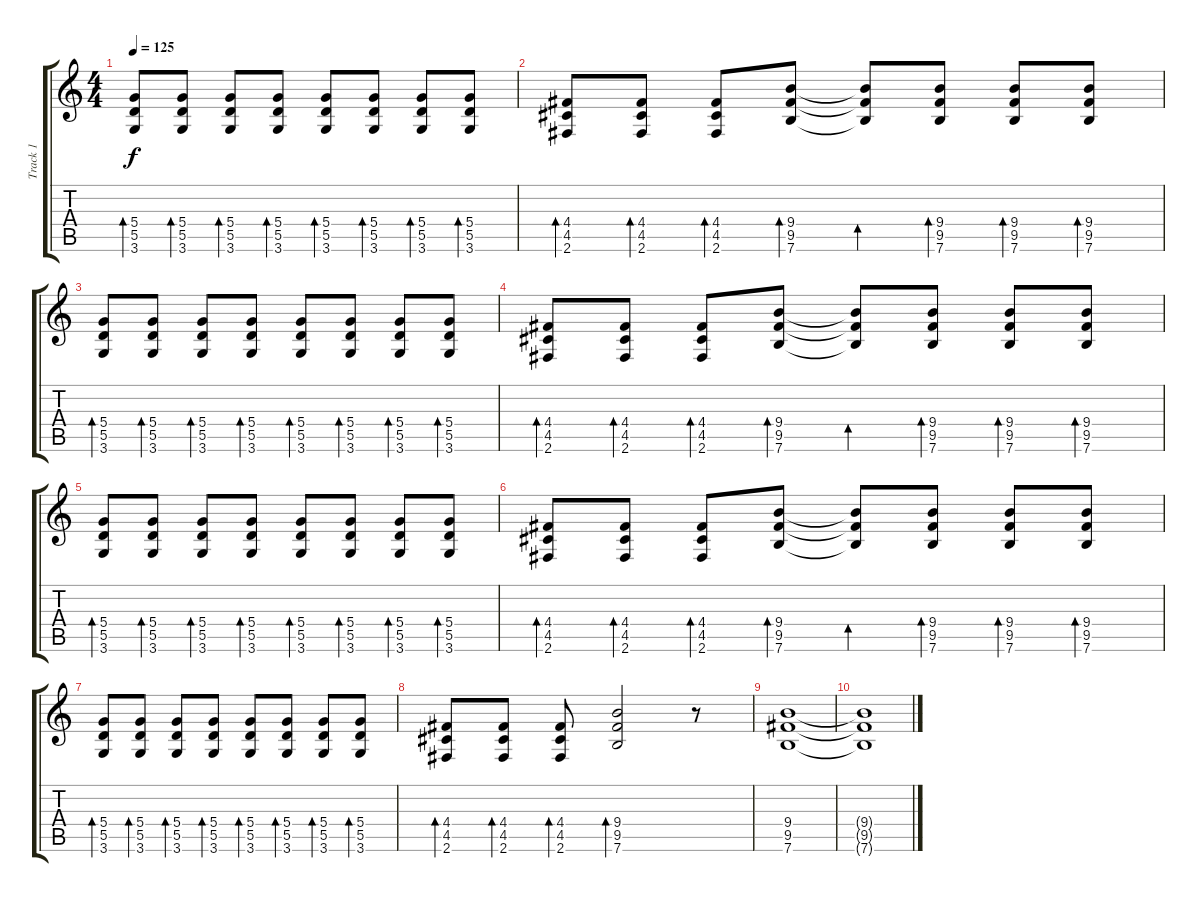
\track ("Track 1" "Track 1") {instrument distortionguitar}
\staff {score tabs}
\tuning (E4 B3 G3 D3 A2 E2) {hide}
\ts (4 4)
\tempo 125
\clef g2
\ks c
(5.4 5.5 3.6).8{bd 60 dy f} (5.4 5.5 3.6).8{bd 60} (5.4 5.5 3.6).8{bd 60} (5.4 5.5 3.6).8{bd 60} (5.4 5.5 3.6).8{bd 60} (5.4 5.5 3.6).8{bd 60} (5.4 5.5 3.6).8{bd 60} (5.4 5.5 3.6).8{bd 60} |
(4.4 4.5 2.6).8{bd 60} (4.4 4.5 2.6).8{bd 60} (4.4 4.5 2.6).8{bd 60} (9.4 9.5 7.6).8{bd 60} (9.4{t} 9.5{t} 7.6{t}).8{bd 60} (9.4 9.5 7.6).8{bd 60} (9.4 9.5 7.6).8{bd 60} (9.4 9.5 7.6).8{bd 60} |
(5.4 5.5 3.6).8{bd 60} (5.4 5.5 3.6).8{bd 60} (5.4 5.5 3.6).8{bd 60} (5.4 5.5 3.6).8{bd 60} (5.4 5.5 3.6).8{bd 60} (5.4 5.5 3.6).8{bd 60} (5.4 5.5 3.6).8{bd 60} (5.4 5.5 3.6).8{bd 60} |
(4.4 4.5 2.6).8{bd 60} (4.4 4.5 2.6).8{bd 60} (4.4 4.5 2.6).8{bd 60} (9.4 9.5 7.6).8{bd 60} (9.4{t} 9.5{t} 7.6{t}).8{bd 60} (9.4 9.5 7.6).8{bd 60} (9.4 9.5 7.6).8{bd 60} (9.4 9.5 7.6).8{bd 60} |
(5.4 5.5 3.6).8{bd 60} (5.4 5.5 3.6).8{bd 60} (5.4 5.5 3.6).8{bd 60} (5.4 5.5 3.6).8{bd 60} (5.4 5.5 3.6).8{bd 60} (5.4 5.5 3.6).8{bd 60} (5.4 5.5 3.6).8{bd 60} (5.4 5.5 3.6).8{bd 60} |
(4.4 4.5 2.6).8{bd 60} (4.4 4.5 2.6).8{bd 60} (4.4 4.5 2.6).8{bd 60} (9.4 9.5 7.6).8{bd 60} (9.4{t} 9.5{t} 7.6{t}).8{bd 60} (9.4 9.5 7.6).8{bd 60} (9.4 9.5 7.6).8{bd 60} (9.4 9.5 7.6).8{bd 60} |
(5.4 5.5 3.6).8{bd 60} (5.4 5.5 3.6).8{bd 60} (5.4 5.5 3.6).8{bd 60} (5.4 5.5 3.6).8{bd 60} (5.4 5.5 3.6).8{bd 60} (5.4 5.5 3.6).8{bd 60} (5.4 5.5 3.6).8{bd 60} (5.4 5.5 3.6).8{bd 60} |
(4.4 4.5 2.6).8{bd 60} (4.4 4.5 2.6).8{bd 60} (4.4 4.5 2.6).8{bd 60} (9.4 9.5 7.6).2{bd 60} r.8 |
(9.4 9.5 7.6).1 |
(9.4{t} 9.5{t} 7.6{t}).1
